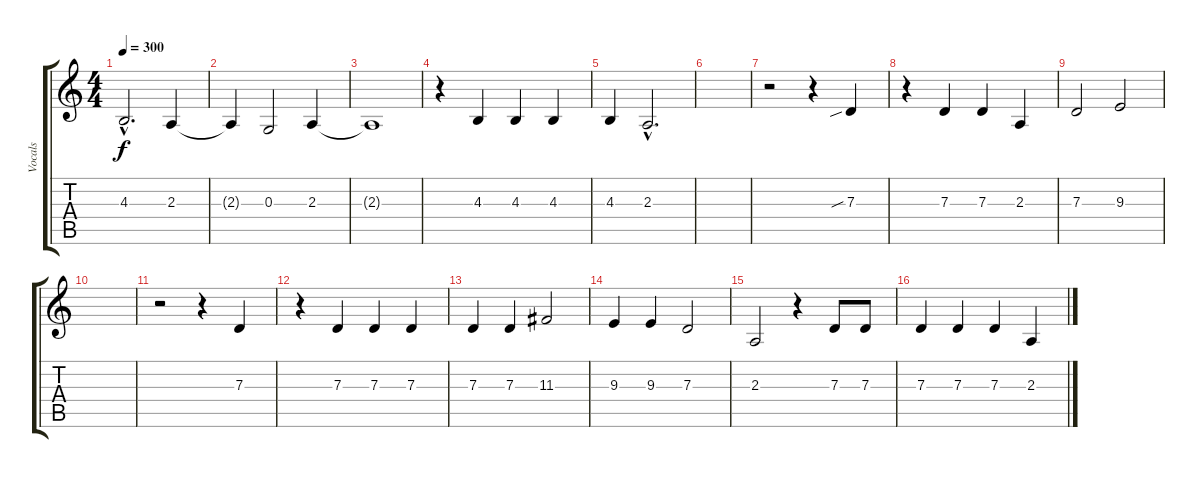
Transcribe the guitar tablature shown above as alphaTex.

\track ("Vocals" "Vocals") {instrument lead1square}
\staff {score tabs}
\tuning (E4 B3 G3 D3 A2 E2) {hide}
\ts (4 4)
\tempo 300
\clef g2
\ks c
4.3{hac t}.2{d dy f} 2.3.4 |
2.3{t}.4 0.3.2 2.3.4 |
2.3{t}.1 |
r.4 4.3.4 4.3.4 4.3.4 |
4.3.4 2.3{hac}.2{d} |
|
r.2 r.4 7.3{sib}.4 |
r.4 7.3.4 7.3.4 2.3.4 |
7.3.2 9.3.2 |
|
r.2 r.4 7.3.4 |
r.4 7.3.4 7.3.4 7.3.4 |
7.3.4 7.3.4 11.3.2 |
9.3.4 9.3.4 7.3.2 |
2.3.2 r.4 7.3.8 7.3.8 |
7.3.4 7.3.4 7.3.4 2.3.4
